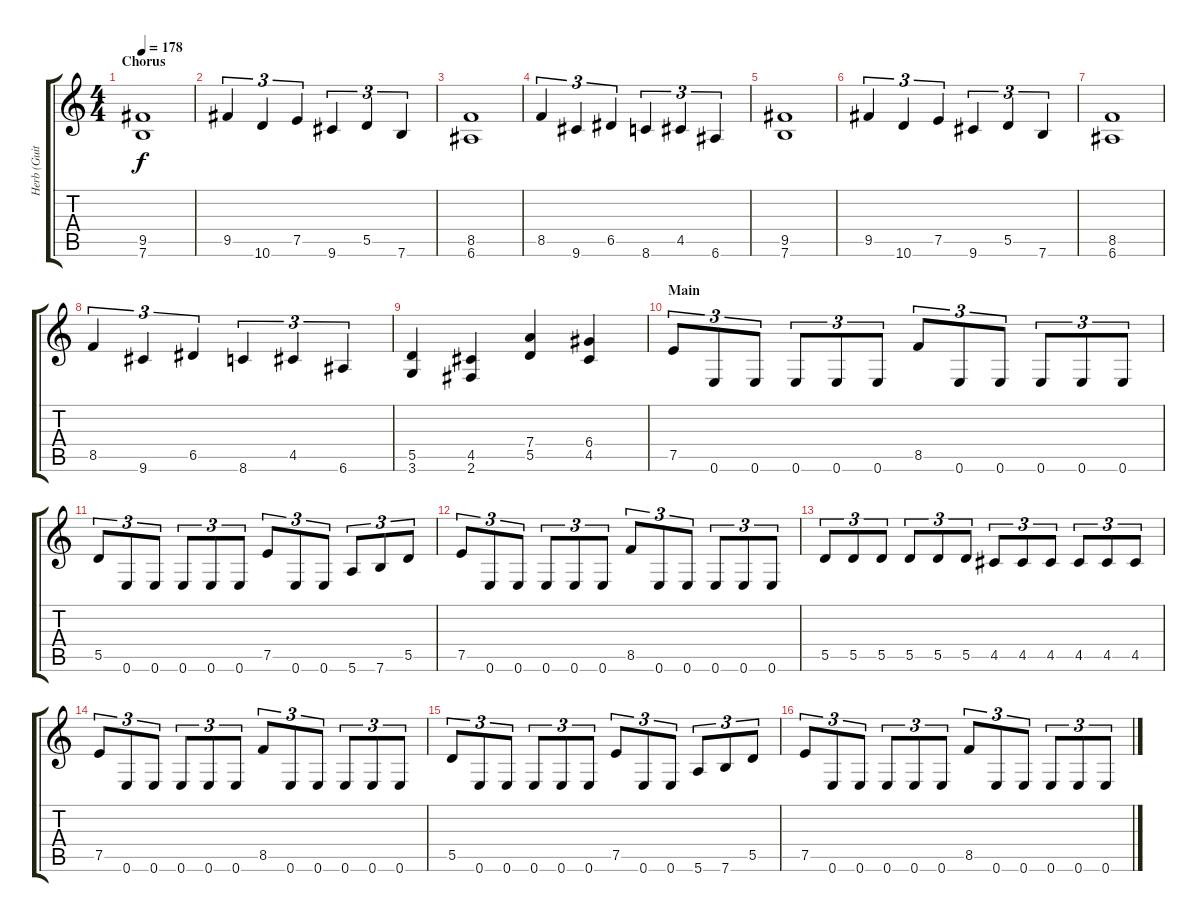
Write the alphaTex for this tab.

\track ("Herb (Guitar)" "Herb (Guit") {instrument distortionguitar}
\staff {score tabs}
\tuning (E4 B3 G3 D3 A2 E2) {hide}
\ts (4 4)
\section ("" "Chorus")
\tempo 178
\clef g2
\ks c
(9.5 7.6).1{dy f} |
9.5.4{tu (3 2)} 10.6.4{tu (3 2)} 7.5.4{tu (3 2)} 9.6.4{tu (3 2)} 5.5.4{tu (3 2)} 7.6.4{tu (3 2)} |
(8.5 6.6).1 |
8.5.4{tu (3 2)} 9.6.4{tu (3 2)} 6.5.4{tu (3 2)} 8.6.4{tu (3 2)} 4.5.4{tu (3 2)} 6.6.4{tu (3 2)} |
(9.5 7.6).1 |
9.5.4{tu (3 2)} 10.6.4{tu (3 2)} 7.5.4{tu (3 2)} 9.6.4{tu (3 2)} 5.5.4{tu (3 2)} 7.6.4{tu (3 2)} |
(8.5 6.6).1 |
8.5.4{tu (3 2)} 9.6.4{tu (3 2)} 6.5.4{tu (3 2)} 8.6.4{tu (3 2)} 4.5.4{tu (3 2)} 6.6.4{tu (3 2)} |
(5.5 3.6).4 (4.5 2.6).4 (7.4 5.5).4 (6.4 4.5).4 |
\section ("" "Main")
7.5.8{tu (3 2)} 0.6.8{tu (3 2)} 0.6.8{tu (3 2)} 0.6.8{tu (3 2)} 0.6.8{tu (3 2)} 0.6.8{tu (3 2)} 8.5.8{tu (3 2)} 0.6.8{tu (3 2)} 0.6.8{tu (3 2)} 0.6.8{tu (3 2)} 0.6.8{tu (3 2)} 0.6.8{tu (3 2)} |
5.5.8{tu (3 2)} 0.6.8{tu (3 2)} 0.6.8{tu (3 2)} 0.6.8{tu (3 2)} 0.6.8{tu (3 2)} 0.6.8{tu (3 2)} 7.5.8{tu (3 2)} 0.6.8{tu (3 2)} 0.6.8{tu (3 2)} 5.6.8{tu (3 2)} 7.6.8{tu (3 2)} 5.5.8{tu (3 2)} |
7.5.8{tu (3 2)} 0.6.8{tu (3 2)} 0.6.8{tu (3 2)} 0.6.8{tu (3 2)} 0.6.8{tu (3 2)} 0.6.8{tu (3 2)} 8.5.8{tu (3 2)} 0.6.8{tu (3 2)} 0.6.8{tu (3 2)} 0.6.8{tu (3 2)} 0.6.8{tu (3 2)} 0.6.8{tu (3 2)} |
5.5.8{tu (3 2)} 5.5.8{tu (3 2)} 5.5.8{tu (3 2)} 5.5.8{tu (3 2)} 5.5.8{tu (3 2)} 5.5.8{tu (3 2)} 4.5.8{tu (3 2)} 4.5.8{tu (3 2)} 4.5.8{tu (3 2)} 4.5.8{tu (3 2)} 4.5.8{tu (3 2)} 4.5.8{tu (3 2)} |
7.5.8{tu (3 2)} 0.6.8{tu (3 2)} 0.6.8{tu (3 2)} 0.6.8{tu (3 2)} 0.6.8{tu (3 2)} 0.6.8{tu (3 2)} 8.5.8{tu (3 2)} 0.6.8{tu (3 2)} 0.6.8{tu (3 2)} 0.6.8{tu (3 2)} 0.6.8{tu (3 2)} 0.6.8{tu (3 2)} |
5.5.8{tu (3 2)} 0.6.8{tu (3 2)} 0.6.8{tu (3 2)} 0.6.8{tu (3 2)} 0.6.8{tu (3 2)} 0.6.8{tu (3 2)} 7.5.8{tu (3 2)} 0.6.8{tu (3 2)} 0.6.8{tu (3 2)} 5.6.8{tu (3 2)} 7.6.8{tu (3 2)} 5.5.8{tu (3 2)} |
7.5.8{tu (3 2)} 0.6.8{tu (3 2)} 0.6.8{tu (3 2)} 0.6.8{tu (3 2)} 0.6.8{tu (3 2)} 0.6.8{tu (3 2)} 8.5.8{tu (3 2)} 0.6.8{tu (3 2)} 0.6.8{tu (3 2)} 0.6.8{tu (3 2)} 0.6.8{tu (3 2)} 0.6.8{tu (3 2)}
